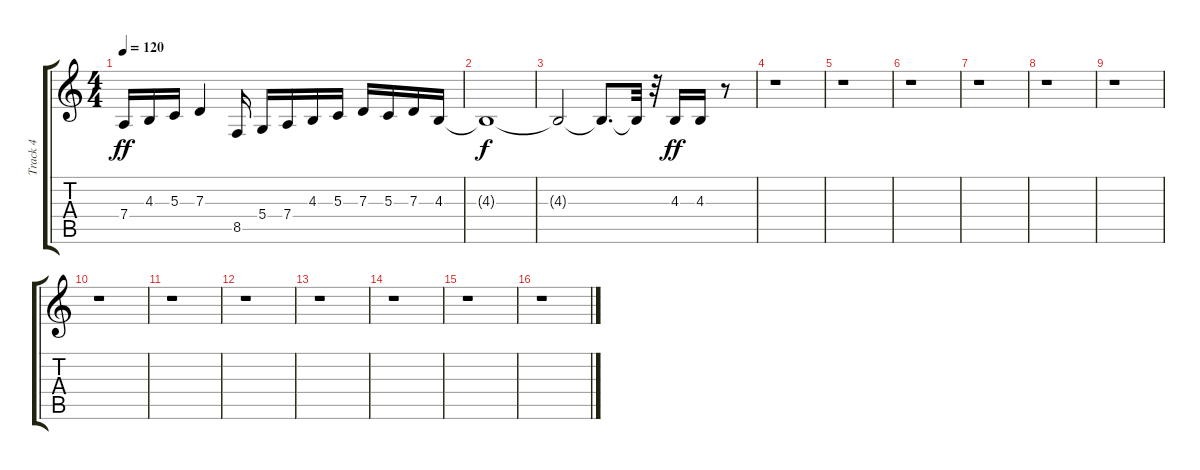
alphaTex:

\track ("Track 4" "Track 4") {instrument lead2sawtooth}
\staff {score tabs}
\tuning (E4 B3 G3 D3 A2 E2) {hide}
\ts (4 4)
\tempo 120
\clef g2
\ks c
7.4.16{dy ff} 4.3.16 5.3.16 7.3.4 8.5.16 5.4.16 7.4.16 4.3.16 5.3.16 7.3.16 5.3.16 7.3.16 4.3.16 |
4.3{t}.1{dy f} |
4.3{t}.2 4.3{t}.8{d} 4.3{t}.32 r.32 4.3.16{dy ff} 4.3.16 r.8 |
r.1 |
r.1 |
r.1 |
r.1 |
r.1 |
r.1 |
r.1 |
r.1 |
r.1 |
r.1 |
r.1 |
r.1 |
r.1
